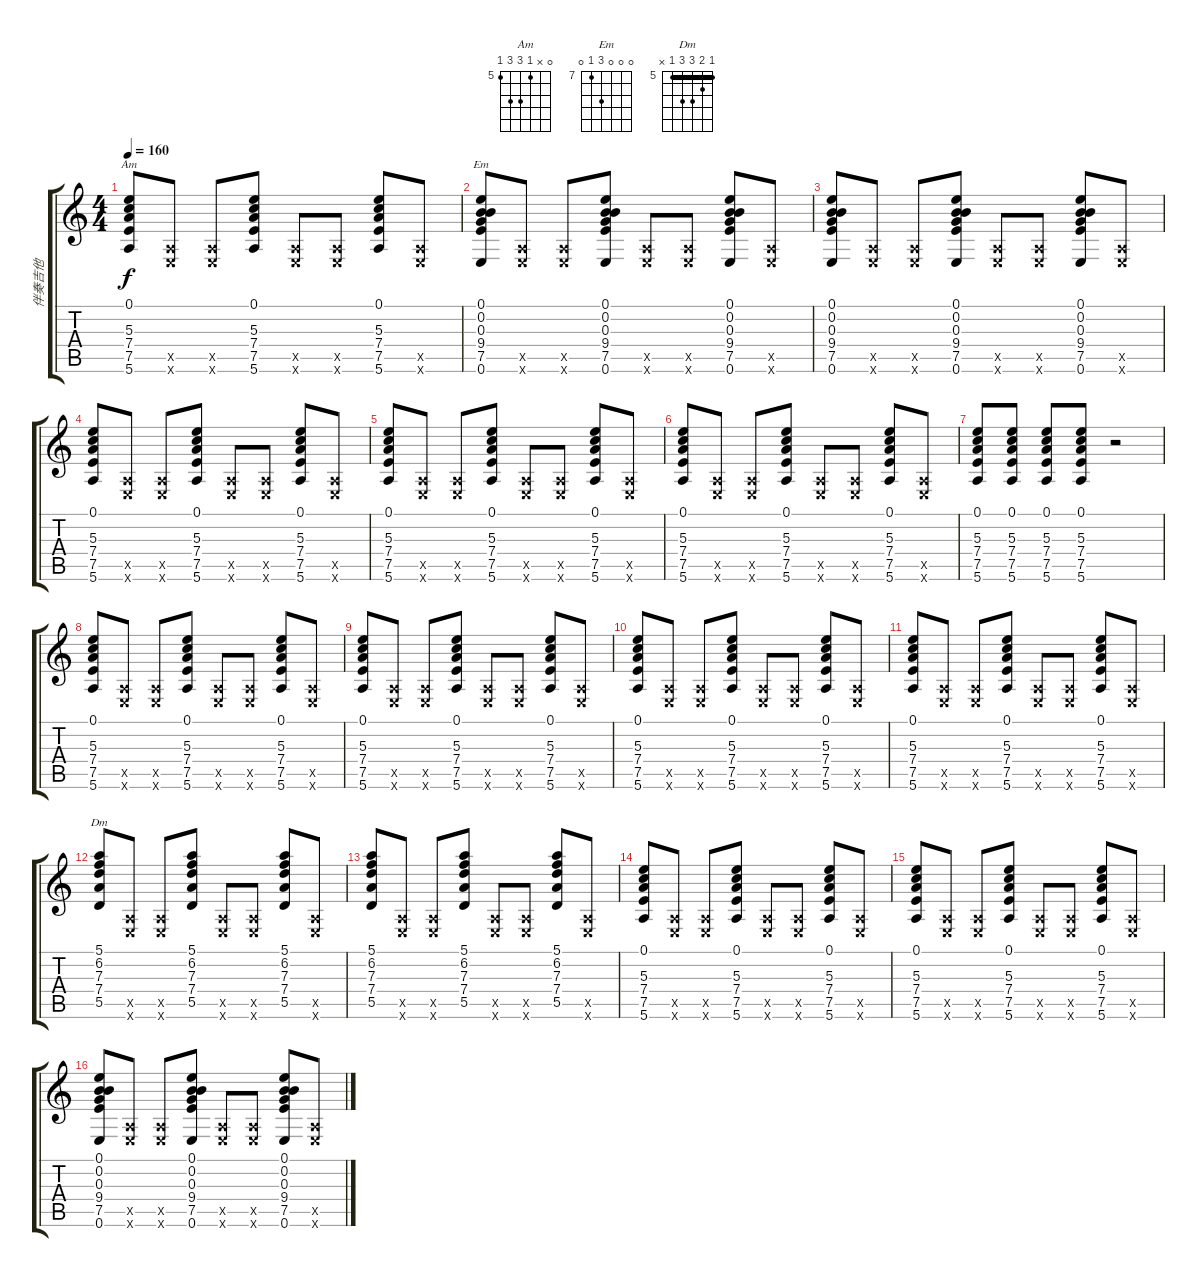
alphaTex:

\track ("伴奏吉他" "伴奏吉他") {instrument distortionguitar}
\staff {score tabs}
\tuning (E4 B3 G3 D3 A2 E2) {hide}
\chord ("Am" 0 x 5 7 7 5) {firstfret 5}
\chord ("Em" 0 0 0 9 7 0) {firstfret 7}
\chord ("Dm" 5 6 7 7 5 x) {firstfret 5 barre 5}
\ts (4 4)
\tempo 160
\clef g2
\ks c
(0.1 5.3 7.4 7.5 5.6).8{ch "Am" dy f} (0.5{x} 0.6{x}).8 (0.5{x} 0.6{x}).8 (0.1 5.3 7.4 7.5 5.6).8 (0.5{x} 0.6{x}).8 (0.5{x} 0.6{x}).8 (0.1 5.3 7.4 7.5 5.6).8 (0.5{x} 0.6{x}).8 |
(0.1 0.2 0.3 9.4 7.5 0.6).8{ch "Em"} (0.5{x} 0.6{x}).8 (0.5{x} 0.6{x}).8 (0.1 0.2 0.3 9.4 7.5 0.6).8 (0.5{x} 0.6{x}).8 (0.5{x} 0.6{x}).8 (0.1 0.2 0.3 9.4 7.5 0.6).8 (0.5{x} 0.6{x}).8 |
(0.1 0.2 0.3 9.4 7.5 0.6).8 (0.5{x} 0.6{x}).8 (0.5{x} 0.6{x}).8 (0.1 0.2 0.3 9.4 7.5 0.6).8 (0.5{x} 0.6{x}).8 (0.5{x} 0.6{x}).8 (0.1 0.2 0.3 9.4 7.5 0.6).8 (0.5{x} 0.6{x}).8 |
(0.1 5.3 7.4 7.5 5.6).8 (0.5{x} 0.6{x}).8 (0.5{x} 0.6{x}).8 (0.1 5.3 7.4 7.5 5.6).8 (0.5{x} 0.6{x}).8 (0.5{x} 0.6{x}).8 (0.1 5.3 7.4 7.5 5.6).8 (0.5{x} 0.6{x}).8 |
(0.1 5.3 7.4 7.5 5.6).8 (0.5{x} 0.6{x}).8 (0.5{x} 0.6{x}).8 (0.1 5.3 7.4 7.5 5.6).8 (0.5{x} 0.6{x}).8 (0.5{x} 0.6{x}).8 (0.1 5.3 7.4 7.5 5.6).8 (0.5{x} 0.6{x}).8 |
(0.1 5.3 7.4 7.5 5.6).8 (0.5{x} 0.6{x}).8 (0.5{x} 0.6{x}).8 (0.1 5.3 7.4 7.5 5.6).8 (0.5{x} 0.6{x}).8 (0.5{x} 0.6{x}).8 (0.1 5.3 7.4 7.5 5.6).8 (0.5{x} 0.6{x}).8 |
(0.1 5.3 7.4 7.5 5.6).8 (0.1 5.3 7.4 7.5 5.6).8 (0.1 5.3 7.4 7.5 5.6).8 (0.1 5.3 7.4 7.5 5.6).8 r.2 |
(0.1 5.3 7.4 7.5 5.6).8 (0.5{x} 0.6{x}).8 (0.5{x} 0.6{x}).8 (0.1 5.3 7.4 7.5 5.6).8 (0.5{x} 0.6{x}).8 (0.5{x} 0.6{x}).8 (0.1 5.3 7.4 7.5 5.6).8 (0.5{x} 0.6{x}).8 |
(0.1 5.3 7.4 7.5 5.6).8 (0.5{x} 0.6{x}).8 (0.5{x} 0.6{x}).8 (0.1 5.3 7.4 7.5 5.6).8 (0.5{x} 0.6{x}).8 (0.5{x} 0.6{x}).8 (0.1 5.3 7.4 7.5 5.6).8 (0.5{x} 0.6{x}).8 |
(0.1 5.3 7.4 7.5 5.6).8 (0.5{x} 0.6{x}).8 (0.5{x} 0.6{x}).8 (0.1 5.3 7.4 7.5 5.6).8 (0.5{x} 0.6{x}).8 (0.5{x} 0.6{x}).8 (0.1 5.3 7.4 7.5 5.6).8 (0.5{x} 0.6{x}).8 |
(0.1 5.3 7.4 7.5 5.6).8 (0.5{x} 0.6{x}).8 (0.5{x} 0.6{x}).8 (0.1 5.3 7.4 7.5 5.6).8 (0.5{x} 0.6{x}).8 (0.5{x} 0.6{x}).8 (0.1 5.3 7.4 7.5 5.6).8 (0.5{x} 0.6{x}).8 |
(5.1 6.2 7.3 7.4 5.5).8{ch "Dm"} (0.5{x} 0.6{x}).8 (0.5{x} 0.6{x}).8 (5.1 6.2 7.3 7.4 5.5).8 (0.5{x} 0.6{x}).8 (0.5{x} 0.6{x}).8 (5.1 6.2 7.3 7.4 5.5).8 (0.5{x} 0.6{x}).8 |
(5.1 6.2 7.3 7.4 5.5).8 (0.5{x} 0.6{x}).8 (0.5{x} 0.6{x}).8 (5.1 6.2 7.3 7.4 5.5).8 (0.5{x} 0.6{x}).8 (0.5{x} 0.6{x}).8 (5.1 6.2 7.3 7.4 5.5).8 (0.5{x} 0.6{x}).8 |
(0.1 5.3 7.4 7.5 5.6).8 (0.5{x} 0.6{x}).8 (0.5{x} 0.6{x}).8 (0.1 5.3 7.4 7.5 5.6).8 (0.5{x} 0.6{x}).8 (0.5{x} 0.6{x}).8 (0.1 5.3 7.4 7.5 5.6).8 (0.5{x} 0.6{x}).8 |
(0.1 5.3 7.4 7.5 5.6).8 (0.5{x} 0.6{x}).8 (0.5{x} 0.6{x}).8 (0.1 5.3 7.4 7.5 5.6).8 (0.5{x} 0.6{x}).8 (0.5{x} 0.6{x}).8 (0.1 5.3 7.4 7.5 5.6).8 (0.5{x} 0.6{x}).8 |
(0.1 0.2 0.3 9.4 7.5 0.6).8 (0.5{x} 0.6{x}).8 (0.5{x} 0.6{x}).8 (0.1 0.2 0.3 9.4 7.5 0.6).8 (0.5{x} 0.6{x}).8 (0.5{x} 0.6{x}).8 (0.1 0.2 0.3 9.4 7.5 0.6).8 (0.5{x} 0.6{x}).8
